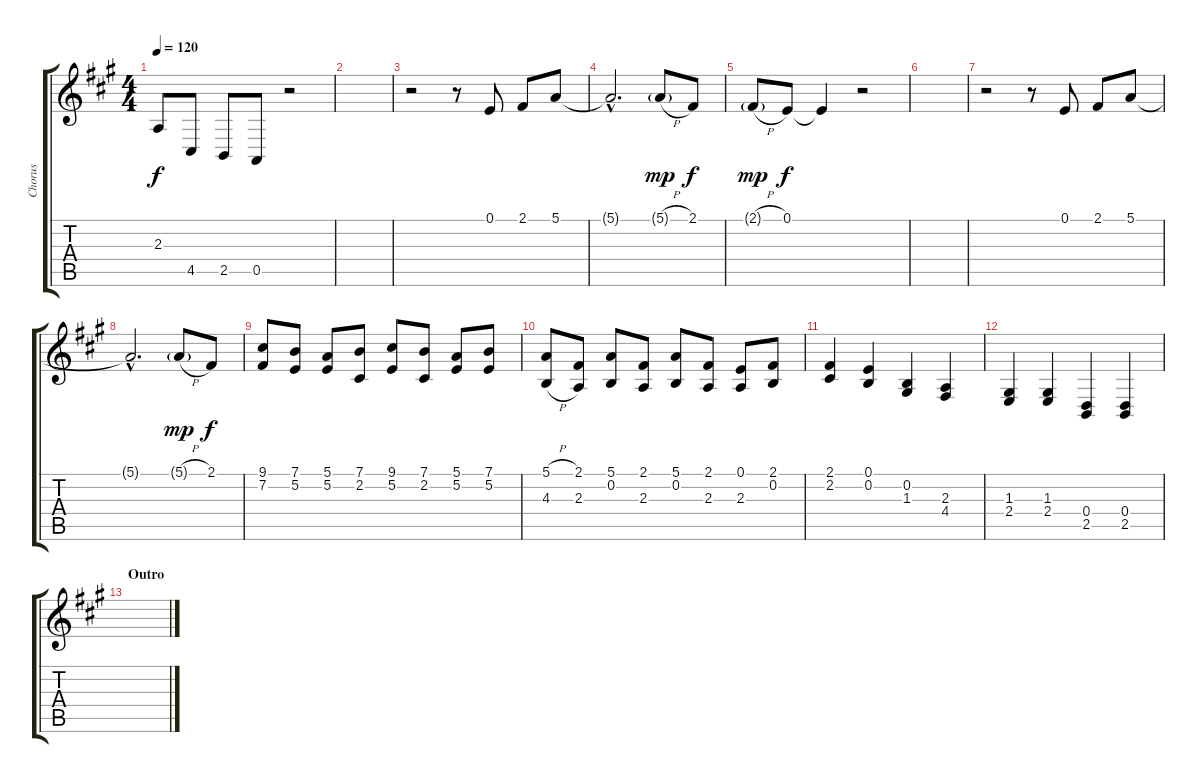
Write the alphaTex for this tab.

\track ("Chorus" "Chorus") {instrument lead6voice}
\staff {score tabs}
\tuning (E4 B3 G3 D3 A2 E2) {hide}
\ts (4 4)
\tempo 120
\clef g2
\ks a
2.3{t}.8{dy f} 4.5.8 2.5.8 0.5.8 r.2 |
|
r.2 r.8 0.1.8 2.1.8 5.1.8 |
5.1{hac t}.2{d} 5.1{h g}.8{dy mp} 2.1.8{dy f} |
2.1{h g}.8{dy mp} 0.1.8{dy f} 0.1{t}.4 r.2 |
|
r.2 r.8 0.1.8 2.1.8 5.1.8 |
5.1{hac t}.2{d} 5.1{h g}.8{dy mp} 2.1.8{dy f} |
(9.1 7.2).8 (7.1 5.2).8 (5.1 5.2).8 (7.1 2.2).8 (9.1 5.2).8 (7.1 2.2).8 (5.1 5.2).8 (7.1 5.2).8 |
(5.1{h} 4.3{h}).8 (2.1 2.3).8 (5.1 0.2).8 (2.1 2.3).8 (5.1 0.2).8 (2.1 2.3).8 (0.1 2.3).8 (2.1 0.2).8 |
(2.1 2.2).4 (0.1 0.2).4 (0.2 1.3).4 (2.3 4.4).4 |
(1.3 2.4).4 (1.3 2.4).4 (0.4 2.5).4 (0.4 2.5).4 |
\section ("" "Outro")
